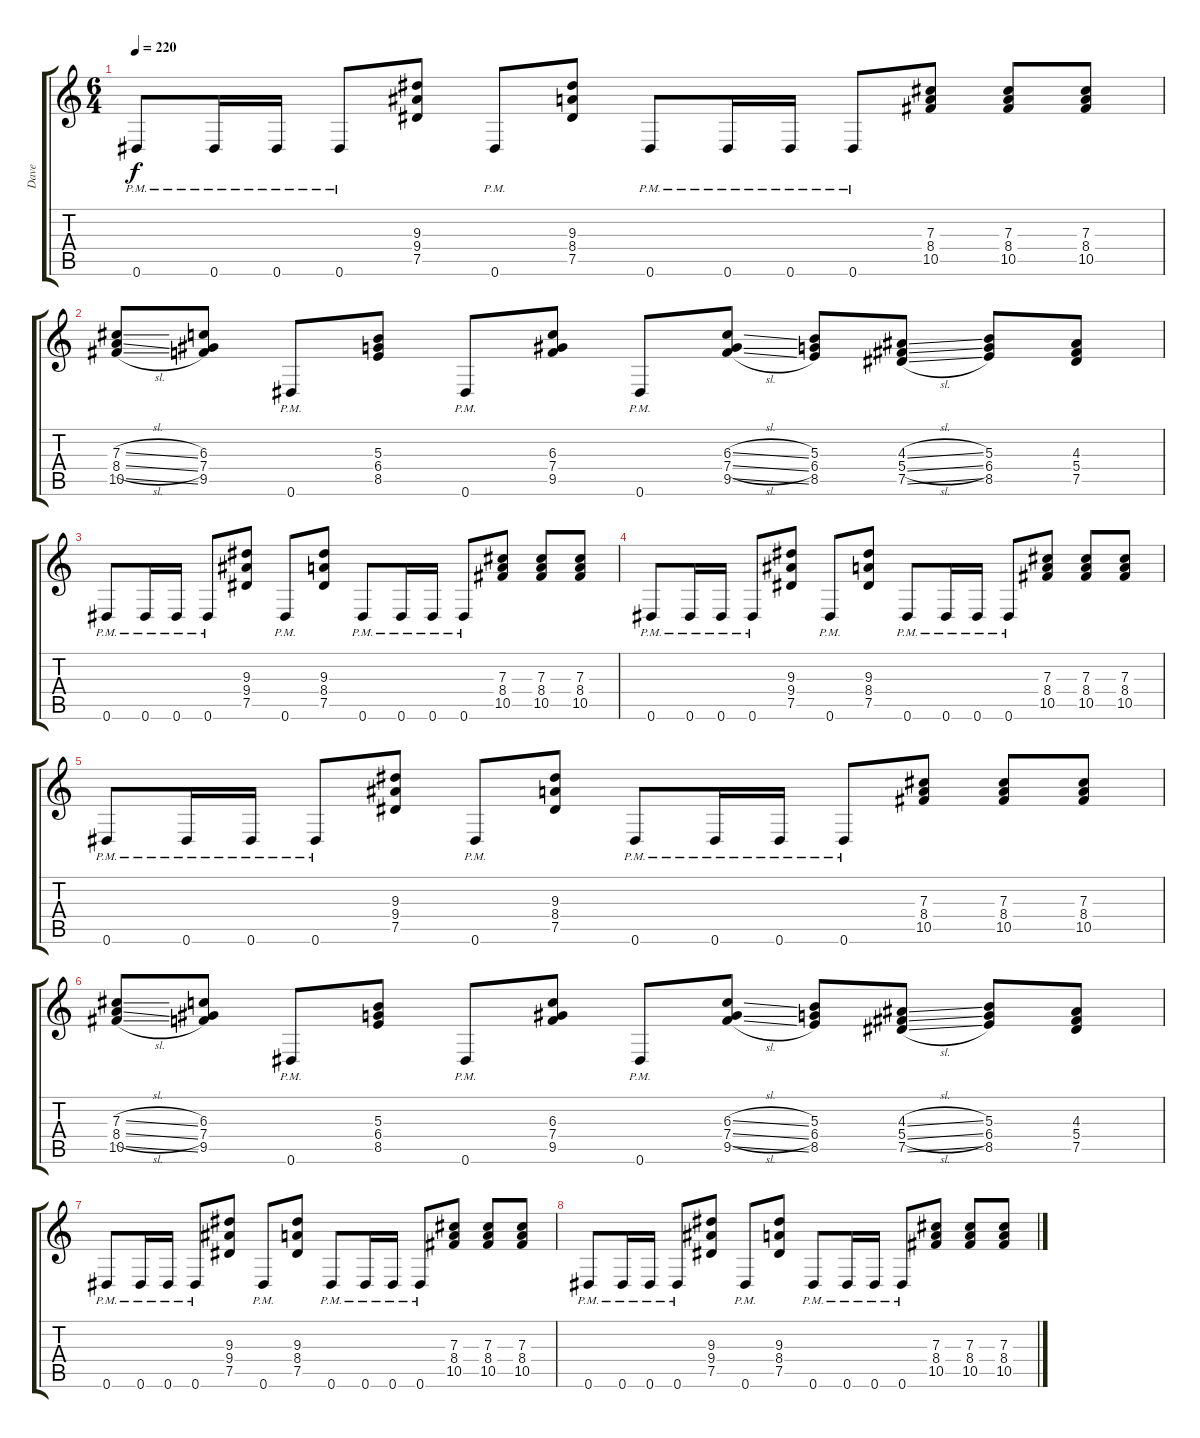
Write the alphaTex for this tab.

\track ("Dave" "Dave") {instrument distortionguitar}
\staff {score tabs}
\tuning (Eb4 Bb3 Gb3 Db3 Ab2 Eb2) {hide}
\ts (6 4)
\tempo 220
\clef g2
\ks c
0.6{pm}.8{dy f} 0.6{pm}.16 0.6{pm}.16 0.6{pm}.8 (9.3 9.4 7.5).8 0.6{pm}.8 (9.3 8.4 7.5).8 0.6{pm}.8 0.6{pm}.16 0.6{pm}.16 0.6{pm}.8 (7.3 8.4 10.5).8 (7.3 8.4 10.5).8 (7.3 8.4 10.5).8 |
(7.3{sl} 8.4{sl} 10.5{sl}).8 (6.3 7.4 9.5).8 0.6{pm}.8 (5.3 6.4 8.5).8 0.6{pm}.8 (6.3 7.4 9.5).8 0.6{pm}.8 (6.3{sl} 7.4{sl} 9.5{sl}).8 (5.3 6.4 8.5).8 (4.3{sl} 5.4{sl} 7.5{sl}).8 (5.3 6.4 8.5).8 (4.3 5.4 7.5).8 |
0.6{pm}.8 0.6{pm}.16 0.6{pm}.16 0.6{pm}.8 (9.3 9.4 7.5).8 0.6{pm}.8 (9.3 8.4 7.5).8 0.6{pm}.8 0.6{pm}.16 0.6{pm}.16 0.6{pm}.8 (7.3 8.4 10.5).8 (7.3 8.4 10.5).8 (7.3 8.4 10.5).8 |
0.6{pm}.8 0.6{pm}.16 0.6{pm}.16 0.6{pm}.8 (9.3 9.4 7.5).8 0.6{pm}.8 (9.3 8.4 7.5).8 0.6{pm}.8 0.6{pm}.16 0.6{pm}.16 0.6{pm}.8 (7.3 8.4 10.5).8 (7.3 8.4 10.5).8 (7.3 8.4 10.5).8 |
0.6{pm}.8 0.6{pm}.16 0.6{pm}.16 0.6{pm}.8 (9.3 9.4 7.5).8 0.6{pm}.8 (9.3 8.4 7.5).8 0.6{pm}.8 0.6{pm}.16 0.6{pm}.16 0.6{pm}.8 (7.3 8.4 10.5).8 (7.3 8.4 10.5).8 (7.3 8.4 10.5).8 |
(7.3{sl} 8.4{sl} 10.5{sl}).8 (6.3 7.4 9.5).8 0.6{pm}.8 (5.3 6.4 8.5).8 0.6{pm}.8 (6.3 7.4 9.5).8 0.6{pm}.8 (6.3{sl} 7.4{sl} 9.5{sl}).8 (5.3 6.4 8.5).8 (4.3{sl} 5.4{sl} 7.5{sl}).8 (5.3 6.4 8.5).8 (4.3 5.4 7.5).8 |
0.6{pm}.8 0.6{pm}.16 0.6{pm}.16 0.6{pm}.8 (9.3 9.4 7.5).8 0.6{pm}.8 (9.3 8.4 7.5).8 0.6{pm}.8 0.6{pm}.16 0.6{pm}.16 0.6{pm}.8 (7.3 8.4 10.5).8 (7.3 8.4 10.5).8 (7.3 8.4 10.5).8 |
0.6{pm}.8 0.6{pm}.16 0.6{pm}.16 0.6{pm}.8 (9.3 9.4 7.5).8 0.6{pm}.8 (9.3 8.4 7.5).8 0.6{pm}.8 0.6{pm}.16 0.6{pm}.16 0.6{pm}.8 (7.3 8.4 10.5).8 (7.3 8.4 10.5).8 (7.3 8.4 10.5).8
